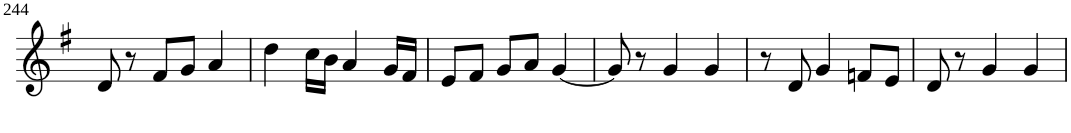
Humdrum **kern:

**kern
*part1
*staff1
*I"Violin
!!LO:PB:g=z
*clefG2
*k[f#]
*G:
*M3/4
=244
8d/
8r
8f#/L
8g/J
4a/
=245
4dd\
16cc\LL
16b\JJ
4a/
16g/LL
16f#/JJ
=246
8e/L
8f#/J
8g/L
8a/J
[4g/
=247
8g/]
8r
4g/
4g/
=248
8r
8d/
4g/
8fn/L
8e/J
=249
8d/
8r
4g/
4g/
=
*-
